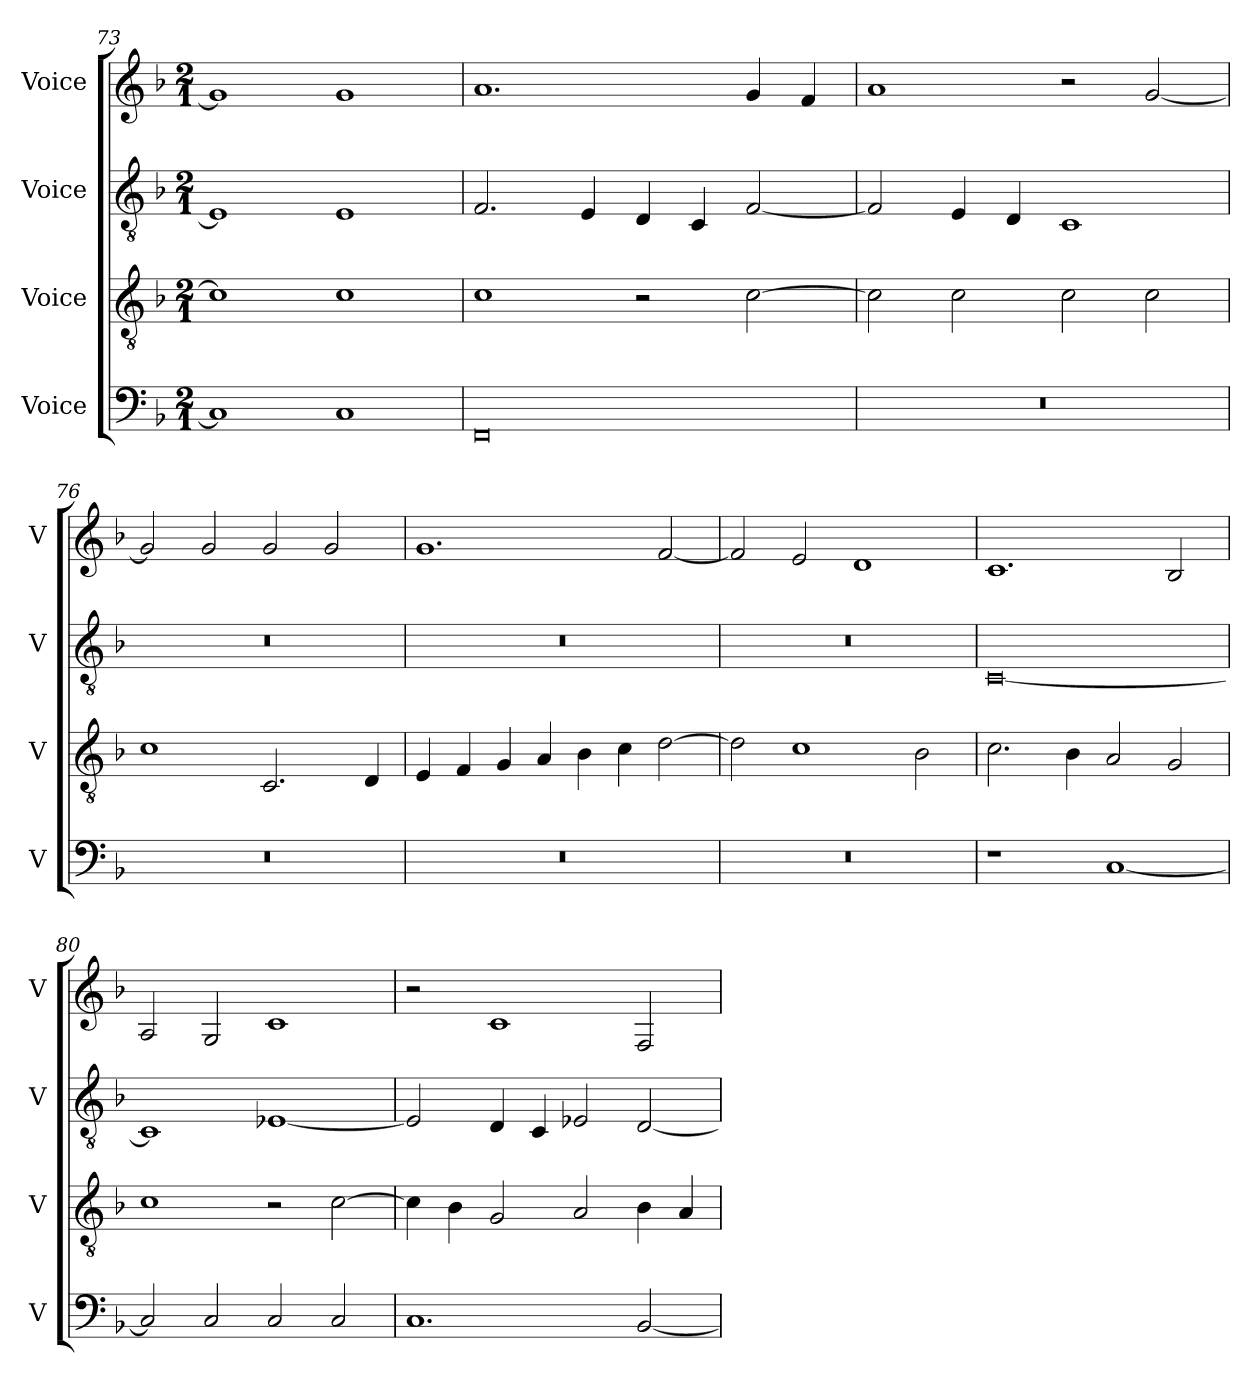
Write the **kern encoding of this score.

**kern	**kern	**kern	**kern
*part4	*part3	*part2	*part1
*staff4	*staff3	*staff2	*staff1
*I"Voice	*I"Voice	*I"Voice	*I"Voice
*I'V	*I'V	*I'V	*I'V
*clefF4	*clefGv2	*clefGv2	*clefG2
*k[b-]	*k[b-]	*k[b-]	*k[b-]
*M2/1	*M2/1	*M2/1	*M2/1
=73	=73	=73	=73
1C]	1c]	1E]	1g]
1C	1c	1E	1g
=74	=74	=74	=74
0FF	1c	2.F/	1.a
.	.	4E/	.
.	2r	4D/	.
.	.	4C/	.
.	[2c\	[2F/	4g/
.	.	.	4f/
=75	=75	=75	=75
0r	2c\]	2F/]	1a
.	2c\	4E/	.
.	.	4D/	.
.	2c\	1C	2r
.	2c\	.	[2g/
!!LO:LB:g=z
=76	=76	=76	=76
0r	1c	0r	2g/]
.	.	.	2g/
.	2.C/	.	2g/
.	.	.	2g/
.	4D/	.	.
=77	=77	=77	=77
0r	4E/	0r	1.g
.	4F/	.	.
.	4G/	.	.
.	4A/	.	.
.	4B-\	.	.
.	4c\	.	.
.	[2d\	.	[2f/
=78	=78	=78	=78
0r	2d\]	0r	2f/]
.	1c	.	2e/
.	.	.	1d
.	2B-\	.	.
!!LO:PB:g=z
=79	=79	=79	=79
1r	2.c\	[0C	1.c
.	4B-\	.	.
[1C	2A/	.	.
.	2G/	.	2B-/
=80	=80	=80	=80
2C/]	1c	1C]	2A/
2C/	.	.	2G/
2C/	2r	[1E-X	1c
2C/	[2c\	.	.
=81	=81	=81	=81
1.C	4c\]	2E-/]	2r
.	4B-\	.	.
.	2G/	4D/	1c
.	.	4C/	.
.	2A/	2E-X/	.
[2BB-/	4B-\	[2D/	2F/
.	4A/	.	.
=	=	=	=
*-	*-	*-	*-
